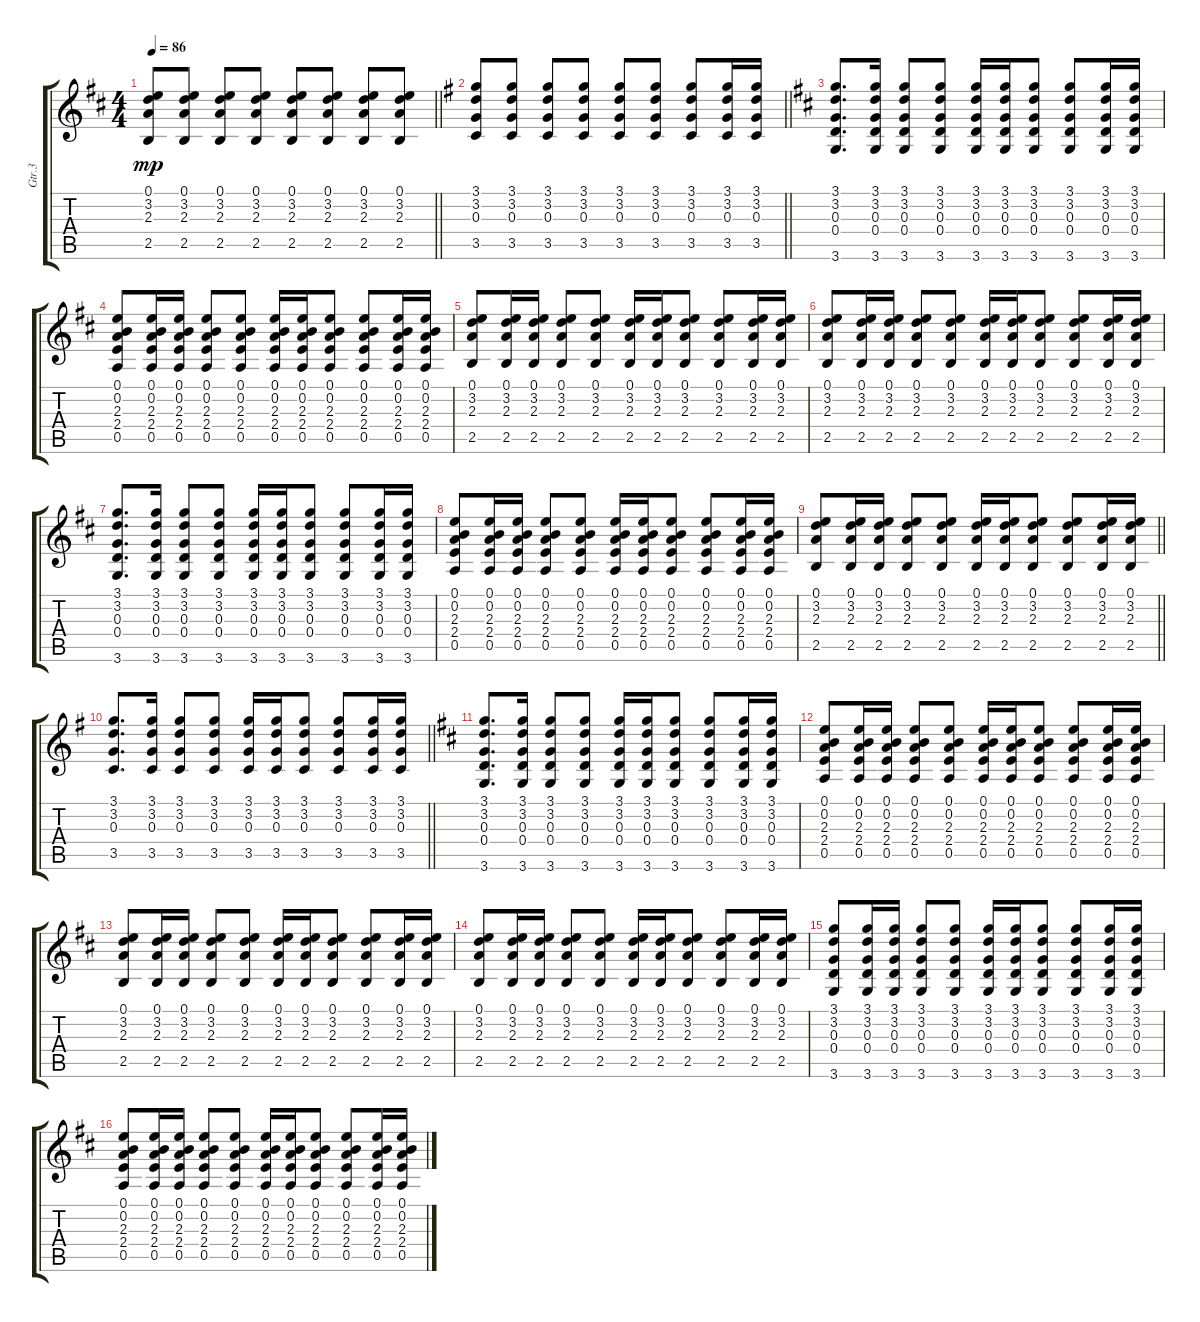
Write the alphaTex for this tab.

\track ("Gtr.3" "Gtr.3") {instrument overdrivenguitar}
\staff {score tabs}
\tuning (E4 B3 G3 D3 A2 E2) {hide}
\ts (4 4)
\tempo 86
\clef g2
\barLineRight lightlight
\ks d
(0.1 3.2 2.3 2.5).8{dy mp} (0.1 3.2 2.3 2.5).8 (0.1 3.2 2.3 2.5).8 (0.1 3.2 2.3 2.5).8 (0.1 3.2 2.3 2.5).8 (0.1 3.2 2.3 2.5).8 (0.1 3.2 2.3 2.5).8 (0.1 3.2 2.3 2.5).8 |
\barLineRight lightlight
\ks g
(3.1 3.2 0.3 3.5).8 (3.1 3.2 0.3 3.5).8 (3.1 3.2 0.3 3.5).8 (3.1 3.2 0.3 3.5).8 (3.1 3.2 0.3 3.5).8 (3.1 3.2 0.3 3.5).8 (3.1 3.2 0.3 3.5).8 (3.1 3.2 0.3 3.5).16 (3.1 3.2 0.3 3.5).16 |
\ks d
(3.1 3.2 0.3 0.4 3.6).8{d} (3.1 3.2 0.3 0.4 3.6).16 (3.1 3.2 0.3 0.4 3.6).8 (3.1 3.2 0.3 0.4 3.6).8 (3.1 3.2 0.3 0.4 3.6).16 (3.1 3.2 0.3 0.4 3.6).16 (3.1 3.2 0.3 0.4 3.6).8 (3.1 3.2 0.3 0.4 3.6).8 (3.1 3.2 0.3 0.4 3.6).16 (3.1 3.2 0.3 0.4 3.6).16 |
(0.1 0.2 2.3 2.4 0.5).8 (0.1 0.2 2.3 2.4 0.5).16 (0.1 0.2 2.3 2.4 0.5).16 (0.1 0.2 2.3 2.4 0.5).8 (0.1 0.2 2.3 2.4 0.5).8 (0.1 0.2 2.3 2.4 0.5).16 (0.1 0.2 2.3 2.4 0.5).16 (0.1 0.2 2.3 2.4 0.5).8 (0.1 0.2 2.3 2.4 0.5).8 (0.1 0.2 2.3 2.4 0.5).16 (0.1 0.2 2.3 2.4 0.5).16 |
(0.1 3.2 2.3 2.5).8 (0.1 3.2 2.3 2.5).16 (0.1 3.2 2.3 2.5).16 (0.1 3.2 2.3 2.5).8 (0.1 3.2 2.3 2.5).8 (0.1 3.2 2.3 2.5).16 (0.1 3.2 2.3 2.5).16 (0.1 3.2 2.3 2.5).8 (0.1 3.2 2.3 2.5).8 (0.1 3.2 2.3 2.5).16 (0.1 3.2 2.3 2.5).16 |
(0.1 3.2 2.3 2.5).8 (0.1 3.2 2.3 2.5).16 (0.1 3.2 2.3 2.5).16 (0.1 3.2 2.3 2.5).8 (0.1 3.2 2.3 2.5).8 (0.1 3.2 2.3 2.5).16 (0.1 3.2 2.3 2.5).16 (0.1 3.2 2.3 2.5).8 (0.1 3.2 2.3 2.5).8 (0.1 3.2 2.3 2.5).16 (0.1 3.2 2.3 2.5).16 |
(3.1 3.2 0.3 0.4 3.6).8{d} (3.1 3.2 0.3 0.4 3.6).16 (3.1 3.2 0.3 0.4 3.6).8 (3.1 3.2 0.3 0.4 3.6).8 (3.1 3.2 0.3 0.4 3.6).16 (3.1 3.2 0.3 0.4 3.6).16 (3.1 3.2 0.3 0.4 3.6).8 (3.1 3.2 0.3 0.4 3.6).8 (3.1 3.2 0.3 0.4 3.6).16 (3.1 3.2 0.3 0.4 3.6).16 |
(0.1 0.2 2.3 2.4 0.5).8 (0.1 0.2 2.3 2.4 0.5).16 (0.1 0.2 2.3 2.4 0.5).16 (0.1 0.2 2.3 2.4 0.5).8 (0.1 0.2 2.3 2.4 0.5).8 (0.1 0.2 2.3 2.4 0.5).16 (0.1 0.2 2.3 2.4 0.5).16 (0.1 0.2 2.3 2.4 0.5).8 (0.1 0.2 2.3 2.4 0.5).8 (0.1 0.2 2.3 2.4 0.5).16 (0.1 0.2 2.3 2.4 0.5).16 |
\barLineRight lightlight
(0.1 3.2 2.3 2.5).8 (0.1 3.2 2.3 2.5).16 (0.1 3.2 2.3 2.5).16 (0.1 3.2 2.3 2.5).8 (0.1 3.2 2.3 2.5).8 (0.1 3.2 2.3 2.5).16 (0.1 3.2 2.3 2.5).16 (0.1 3.2 2.3 2.5).8 (0.1 3.2 2.3 2.5).8 (0.1 3.2 2.3 2.5).16 (0.1 3.2 2.3 2.5).16 |
\barLineRight lightlight
\ks g
(3.1 3.2 0.3 3.5).8{d} (3.1 3.2 0.3 3.5).16 (3.1 3.2 0.3 3.5).8 (3.1 3.2 0.3 3.5).8 (3.1 3.2 0.3 3.5).16 (3.1 3.2 0.3 3.5).16 (3.1 3.2 0.3 3.5).8 (3.1 3.2 0.3 3.5).8 (3.1 3.2 0.3 3.5).16 (3.1 3.2 0.3 3.5).16 |
\ks d
(3.1 3.2 0.3 0.4 3.6).8{d} (3.1 3.2 0.3 0.4 3.6).16 (3.1 3.2 0.3 0.4 3.6).8 (3.1 3.2 0.3 0.4 3.6).8 (3.1 3.2 0.3 0.4 3.6).16 (3.1 3.2 0.3 0.4 3.6).16 (3.1 3.2 0.3 0.4 3.6).8 (3.1 3.2 0.3 0.4 3.6).8 (3.1 3.2 0.3 0.4 3.6).16 (3.1 3.2 0.3 0.4 3.6).16 |
(0.1 0.2 2.3 2.4 0.5).8 (0.1 0.2 2.3 2.4 0.5).16 (0.1 0.2 2.3 2.4 0.5).16 (0.1 0.2 2.3 2.4 0.5).8 (0.1 0.2 2.3 2.4 0.5).8 (0.1 0.2 2.3 2.4 0.5).16 (0.1 0.2 2.3 2.4 0.5).16 (0.1 0.2 2.3 2.4 0.5).8 (0.1 0.2 2.3 2.4 0.5).8 (0.1 0.2 2.3 2.4 0.5).16 (0.1 0.2 2.3 2.4 0.5).16 |
(0.1 3.2 2.3 2.5).8 (0.1 3.2 2.3 2.5).16 (0.1 3.2 2.3 2.5).16 (0.1 3.2 2.3 2.5).8 (0.1 3.2 2.3 2.5).8 (0.1 3.2 2.3 2.5).16 (0.1 3.2 2.3 2.5).16 (0.1 3.2 2.3 2.5).8 (0.1 3.2 2.3 2.5).8 (0.1 3.2 2.3 2.5).16 (0.1 3.2 2.3 2.5).16 |
(0.1 3.2 2.3 2.5).8 (0.1 3.2 2.3 2.5).16 (0.1 3.2 2.3 2.5).16 (0.1 3.2 2.3 2.5).8 (0.1 3.2 2.3 2.5).8 (0.1 3.2 2.3 2.5).16 (0.1 3.2 2.3 2.5).16 (0.1 3.2 2.3 2.5).8 (0.1 3.2 2.3 2.5).8 (0.1 3.2 2.3 2.5).16 (0.1 3.2 2.3 2.5).16 |
(3.1 3.2 0.3 0.4 3.6).8 (3.1 3.2 0.3 0.4 3.6).16 (3.1 3.2 0.3 0.4 3.6).16 (3.1 3.2 0.3 0.4 3.6).8 (3.1 3.2 0.3 0.4 3.6).8 (3.1 3.2 0.3 0.4 3.6).16 (3.1 3.2 0.3 0.4 3.6).16 (3.1 3.2 0.3 0.4 3.6).8 (3.1 3.2 0.3 0.4 3.6).8 (3.1 3.2 0.3 0.4 3.6).16 (3.1 3.2 0.3 0.4 3.6).16 |
(0.1 0.2 2.3 2.4 0.5).8 (0.1 0.2 2.3 2.4 0.5).16 (0.1 0.2 2.3 2.4 0.5).16 (0.1 0.2 2.3 2.4 0.5).8 (0.1 0.2 2.3 2.4 0.5).8 (0.1 0.2 2.3 2.4 0.5).16 (0.1 0.2 2.3 2.4 0.5).16 (0.1 0.2 2.3 2.4 0.5).8 (0.1 0.2 2.3 2.4 0.5).8 (0.1 0.2 2.3 2.4 0.5).16 (0.1 0.2 2.3 2.4 0.5).16
